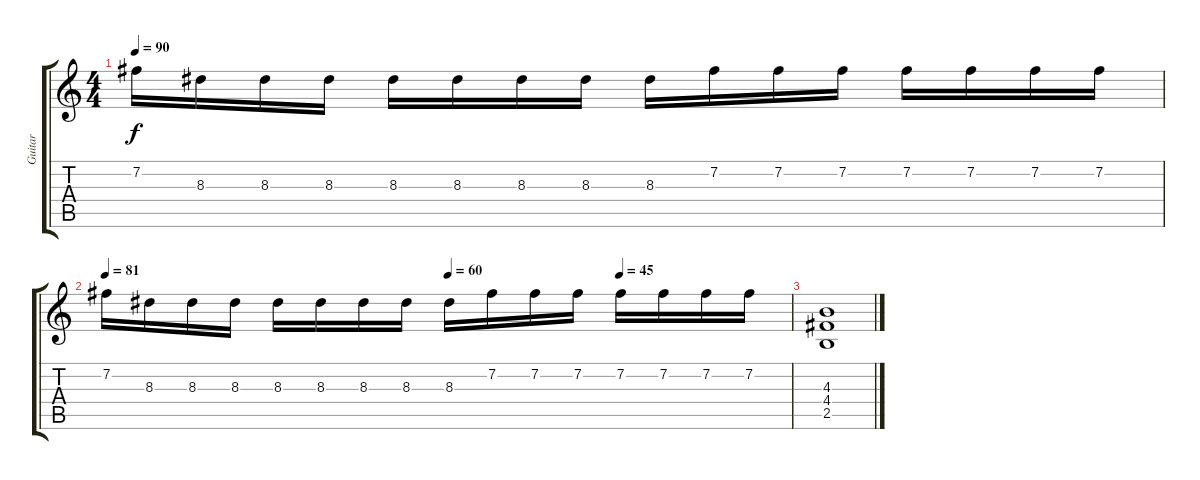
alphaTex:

\track ("Guitar" "Guitar") {instrument distortionguitar}
\staff {score tabs}
\tuning (E4 B3 G3 D3 A2 E2) {hide}
\ts (4 4)
\tempo 90
\clef g2
\ks c
7.2.16{dy f} 8.3.16 8.3.16 8.3.16 8.3.16 8.3.16 8.3.16 8.3.16 8.3.16 7.2.16 7.2.16 7.2.16 7.2.16 7.2.16 7.2.16 7.2.16 |
\tempo 81
\tempo (60 0.5)
\tempo (45 0.75)
7.2.16 8.3.16 8.3.16 8.3.16 8.3.16 8.3.16 8.3.16 8.3.16 8.3.16 7.2.16 7.2.16 7.2.16 7.2.16 7.2.16 7.2.16 7.2.16 |
(4.3 4.4 2.5).1
